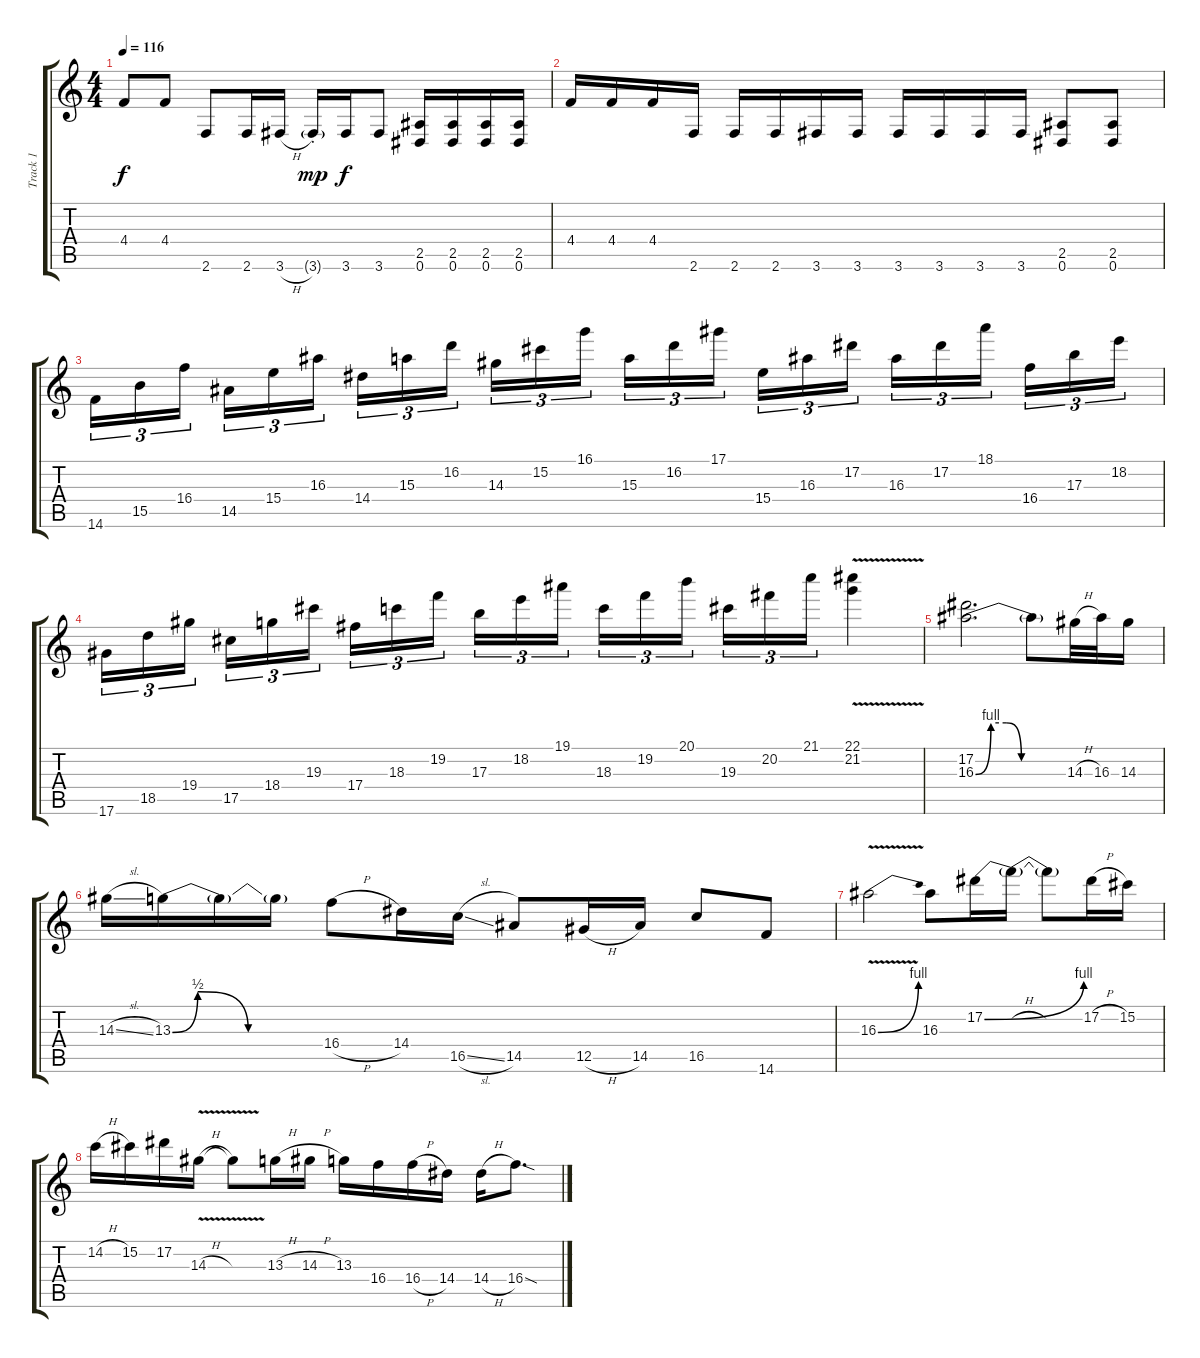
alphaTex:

\track ("Track 1" "Track 1") {instrument distortionguitar}
\staff {score tabs}
\tuning (Eb4 Bb3 Gb3 Db3 Ab2 Eb2) {hide}
\ts (4 4)
\tempo 116
\clef g2
\ks c
4.4.8{dy f} 4.4.8 2.6.8 2.6.16 3.6{h}.16 3.6{g st}.16{dy mp} 3.6.16{dy f} 3.6.8 (2.5 0.6).16 (2.5 0.6).16 (2.5 0.6).16 (2.5 0.6).16 |
4.4.16 4.4.16 4.4.16 2.6.16 2.6.16 2.6.16 3.6.16 3.6.16 3.6.16 3.6.16 3.6.16 3.6.16 (2.5 0.6).8 (2.5 0.6).8 |
14.6.16{tu (3 2)} 15.5.16{tu (3 2)} 16.4.16{tu (3 2) beam splitsecondary} 14.5.16{tu (3 2)} 15.4.16{tu (3 2)} 16.3.16{tu (3 2)} 14.4.16{tu (3 2)} 15.3.16{tu (3 2)} 16.2.16{tu (3 2) beam splitsecondary} 14.3.16{tu (3 2)} 15.2.16{tu (3 2)} 16.1.16{tu (3 2)} 15.3.16{tu (3 2)} 16.2.16{tu (3 2)} 17.1.16{tu (3 2) beam splitsecondary} 15.4.16{tu (3 2)} 16.3.16{tu (3 2)} 17.2.16{tu (3 2)} 16.3.16{tu (3 2)} 17.2.16{tu (3 2)} 18.1.16{tu (3 2) beam splitsecondary} 16.4.16{tu (3 2)} 17.3.16{tu (3 2)} 18.2.16{tu (3 2)} |
17.6.16{tu (3 2)} 18.5.16{tu (3 2)} 19.4.16{tu (3 2) beam splitsecondary} 17.5.16{tu (3 2)} 18.4.16{tu (3 2)} 19.3.16{tu (3 2)} 17.4.16{tu (3 2)} 18.3.16{tu (3 2)} 19.2.16{tu (3 2) beam splitsecondary} 17.3.16{tu (3 2)} 18.2.16{tu (3 2)} 19.1.16{tu (3 2)} 18.3.16{tu (3 2)} 19.2.16{tu (3 2)} 20.1.16{tu (3 2) beam splitsecondary} 19.3.16{tu (3 2)} 20.2.16{tu (3 2)} 21.1.16{tu (3 2)} (22.1 21.2{v}).4 |
(17.2 16.3{be (custom 0 0 10 4 20 4 30 0 60 0)}).2{d instrument distortionguitar} 16.3{t}.8 14.3{h}.32 16.3.32 14.3.16 |
14.3{sl}.16 13.3{be (custom 0 0 10 2 30 0 60 0)}.16 13.3{t}.16 13.3{t}.16 16.4{h}.8 14.4.16 16.5{sl}.16 14.5.8 12.5{h}.16 14.5.16 16.5.8 14.6.8 |
16.3{be (bend 0 0 60 4) v}.2 16.3.8 17.2{be (bend 0 0 60 4)}.16 17.2{h t}.16 17.2{t}.8 17.2{h}.16 15.2.16 |
14.2{h}.16 15.2.16 17.2.16 14.3{v h}.16 14.3{v t}.8 13.3{h}.16 14.3{h}.16 13.3.16 16.4.16 16.4{h}.16 14.4.16 14.4{h}.16 16.4{sod}.8{d}
